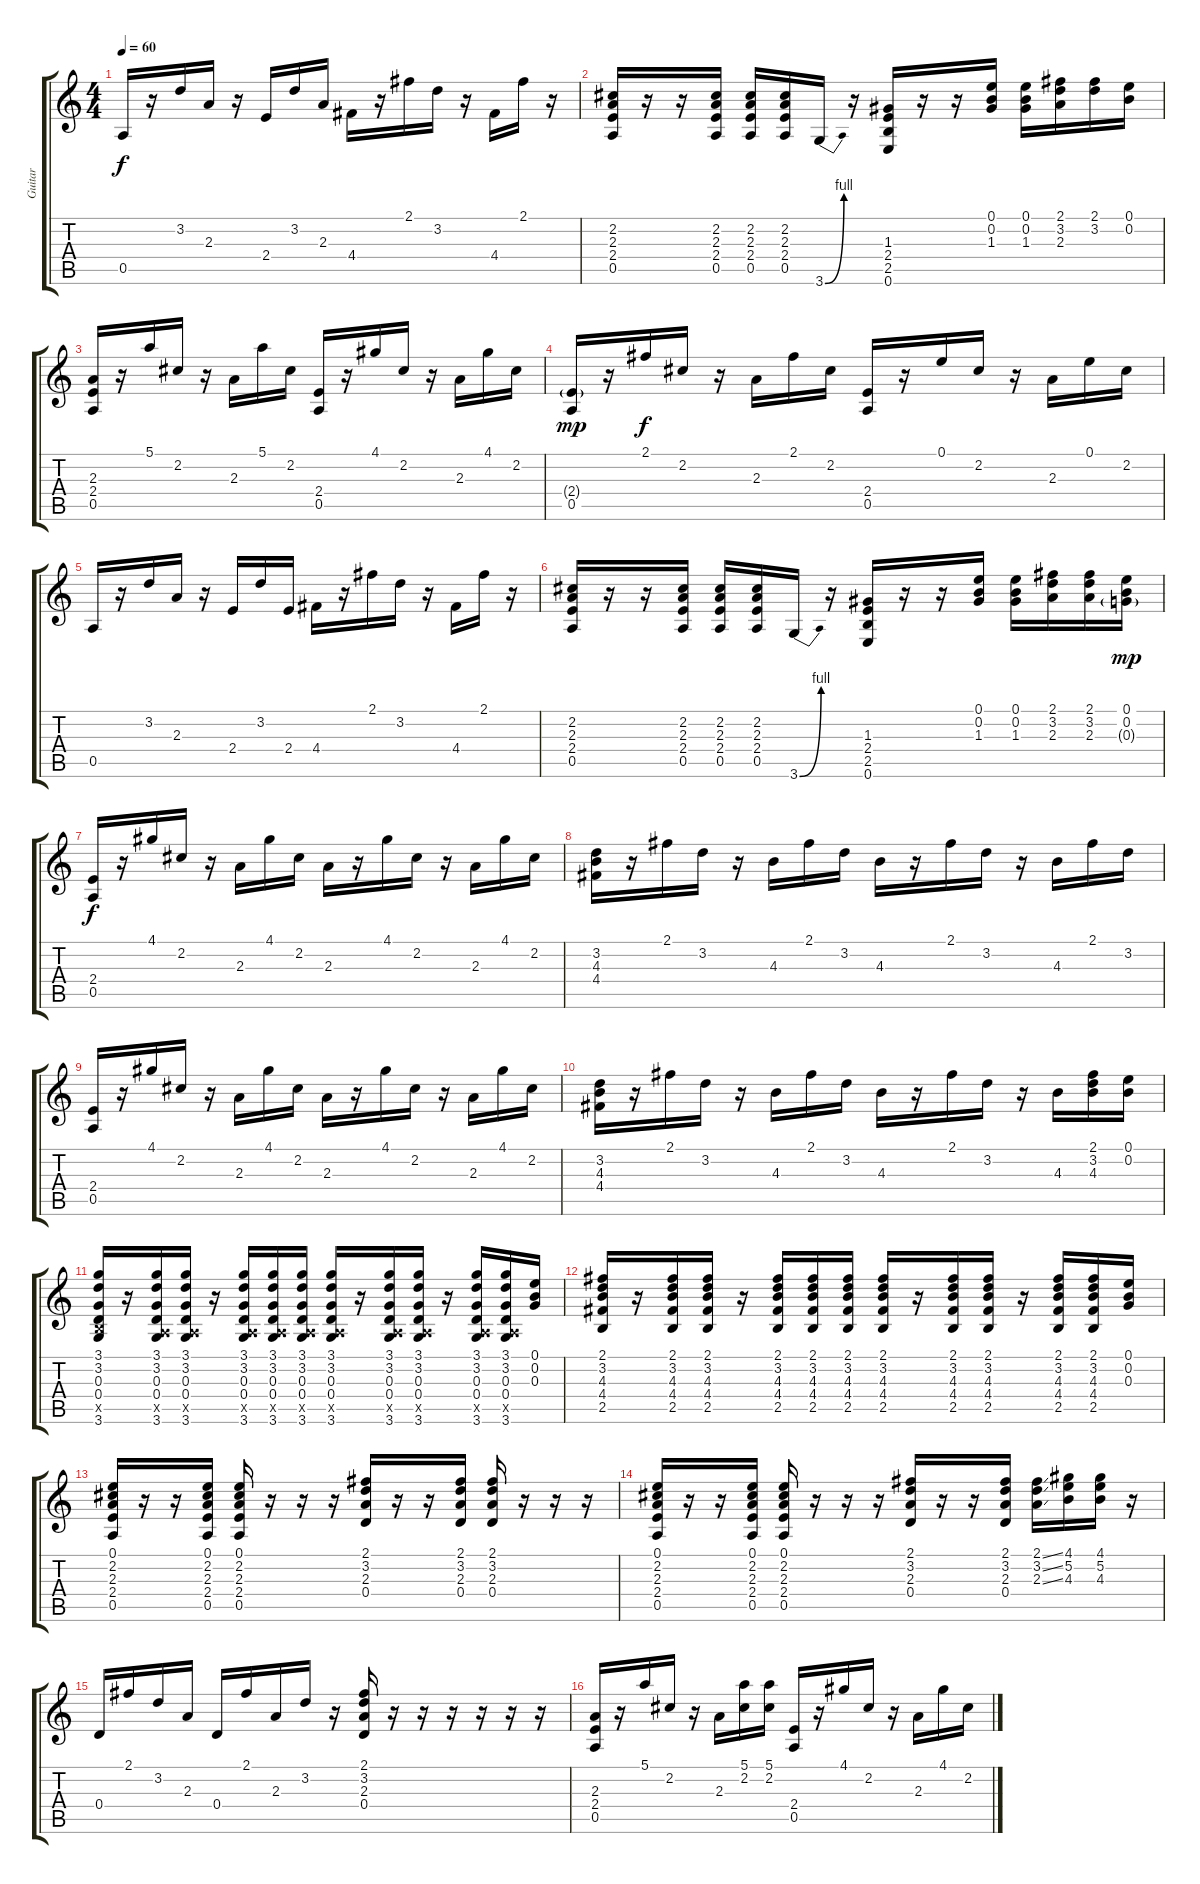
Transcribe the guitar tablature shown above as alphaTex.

\track ("Guitar" "Guitar") {instrument electricguitarjazz}
\staff {score tabs}
\tuning (E4 B3 G3 D3 A2 E2) {hide}
\ts (4 4)
\tempo 60
\clef g2
\ks c
0.5.16{dy f} r.16 3.2.16 2.3.16 r.16 2.4.16 3.2.16 2.3.16 4.4.16 r.16 2.1.16 3.2.16 r.16 4.4.16 2.1.16 r.16 |
(2.2 2.3 2.4 0.5).16 r.16 r.16 (2.2 2.3 2.4 0.5).16 (2.2 2.3 2.4 0.5).16 (2.2 2.3 2.4 0.5).16 3.6{be (bend 0 0 60 4)}.16 r.16 (1.3 2.4 2.5 0.6).16 r.16 r.16 (0.1 0.2 1.3).16 (0.1 0.2 1.3).16 (2.1 3.2 2.3).16 (2.1 3.2).16 (0.1 0.2).16 |
(2.3 2.4 0.5).16 r.16 5.1.16 2.2.16 r.16 2.3.16 5.1.16 2.2.16 (2.4 0.5).16 r.16 4.1.16 2.2.16 r.16 2.3.16 4.1.16 2.2.16 |
(2.4{g} 0.5).16{dy mp} r.16 2.1.16{dy f} 2.2.16 r.16 2.3.16 2.1.16 2.2.16 (2.4 0.5).16 r.16 0.1.16 2.2.16 r.16 2.3.16 0.1.16 2.2.16 |
0.5.16 r.16 3.2.16 2.3.16 r.16 2.4.16 3.2.16 2.4.16 4.4.16 r.16 2.1.16 3.2.16 r.16 4.4.16 2.1.16 r.16 |
(2.2 2.3 2.4 0.5).16 r.16 r.16 (2.2 2.3 2.4 0.5).16 (2.2 2.3 2.4 0.5).16 (2.2 2.3 2.4 0.5).16 3.6{be (bend 0 0 60 4)}.16 r.16 (1.3 2.4 2.5 0.6).16 r.16 r.16 (0.1 0.2 1.3).16 (0.1 0.2 1.3).16 (2.1 3.2 2.3).16 (2.1 3.2 2.3).16 (0.1 0.2 0.3{g}).16{dy mp} |
(2.4 0.5).16{dy f} r.16 4.1.16 2.2.16 r.16 2.3.16 4.1.16 2.2.16 2.3.16 r.16 4.1.16 2.2.16 r.16 2.3.16 4.1.16 2.2.16 |
(3.2 4.3 4.4).16 r.16 2.1.16 3.2.16 r.16 4.3.16 2.1.16 3.2.16 4.3.16 r.16 2.1.16 3.2.16 r.16 4.3.16 2.1.16 3.2.16 |
(2.4 0.5).16 r.16 4.1.16 2.2.16 r.16 2.3.16 4.1.16 2.2.16 2.3.16 r.16 4.1.16 2.2.16 r.16 2.3.16 4.1.16 2.2.16 |
(3.2 4.3 4.4).16 r.16 2.1.16 3.2.16 r.16 4.3.16 2.1.16 3.2.16 4.3.16 r.16 2.1.16 3.2.16 r.16 4.3.16 (2.1 3.2 4.3).16 (0.1 0.2).16 |
(3.1 3.2 0.3 0.4 2.5{x} 3.6).16 r.16 (3.1 3.2 0.3 0.4 0.5{x} 3.6).16 (3.1 3.2 0.3 0.4 0.5{x} 3.6).16 r.16 (3.1 3.2 0.3 0.4 0.5{x} 3.6).16 (3.1 3.2 0.3 0.4 0.5{x} 3.6).16 (3.1 3.2 0.3 0.4 0.5{x} 3.6).16 (3.1 3.2 0.3 0.4 0.5{x} 3.6).16 r.16 (3.1 3.2 0.3 0.4 0.5{x} 3.6).16 (3.1 3.2 0.3 0.4 0.5{x} 3.6).16 r.16 (3.1 3.2 0.3 0.4 0.5{x} 3.6).16 (3.1 3.2 0.3 0.4 0.5{x} 3.6).16 (0.1 0.2 0.3).16 |
(2.1 3.2 4.3 4.4 2.5).16 r.16 (2.1 3.2 4.3 4.4 2.5).16 (2.1 3.2 4.3 4.4 2.5).16 r.16 (2.1 3.2 4.3 4.4 2.5).16 (2.1 3.2 4.3 4.4 2.5).16 (2.1 3.2 4.3 4.4 2.5).16 (2.1 3.2 4.3 4.4 2.5).16 r.16 (2.1 3.2 4.3 4.4 2.5).16 (2.1 3.2 4.3 4.4 2.5).16 r.16 (2.1 3.2 4.3 4.4 2.5).16 (2.1 3.2 4.3 4.4 2.5).16 (0.1 0.2 0.3).16 |
(0.1 2.2 2.3 2.4 0.5).16 r.16 r.16 (0.1 2.2 2.3 2.4 0.5).16 (0.1 2.2 2.3 2.4 0.5).16 r.16 r.16 r.16 (2.1 3.2 2.3 0.4).16 r.16 r.16 (2.1 3.2 2.3 0.4).16 (2.1 3.2 2.3 0.4).16 r.16 r.16 r.16 |
(0.1 2.2 2.3 2.4 0.5).16 r.16 r.16 (0.1 2.2 2.3 2.4 0.5).16 (0.1 2.2 2.3 2.4 0.5).16 r.16 r.16 r.16 (2.1 3.2 2.3 0.4).16 r.16 r.16 (2.1 3.2 2.3 0.4).16 (2.1{ss} 3.2{ss} 2.3{ss}).16 (4.1 5.2 4.3).16 (4.1 5.2 4.3).16 r.16 |
0.4.16 2.1.16 3.2.16 2.3.16 0.4.16 2.1.16 2.3.16 3.2.16 r.16 (2.1 3.2 2.3 0.4).16 r.16 r.16 r.16 r.16 r.16 r.16 |
(2.3 2.4 0.5).16 r.16 5.1.16 2.2.16 r.16 2.3.16 (5.1 2.2).16 (5.1 2.2).16 (2.4 0.5).16 r.16 4.1.16 2.2.16 r.16 2.3.16 4.1.16 2.2.16
